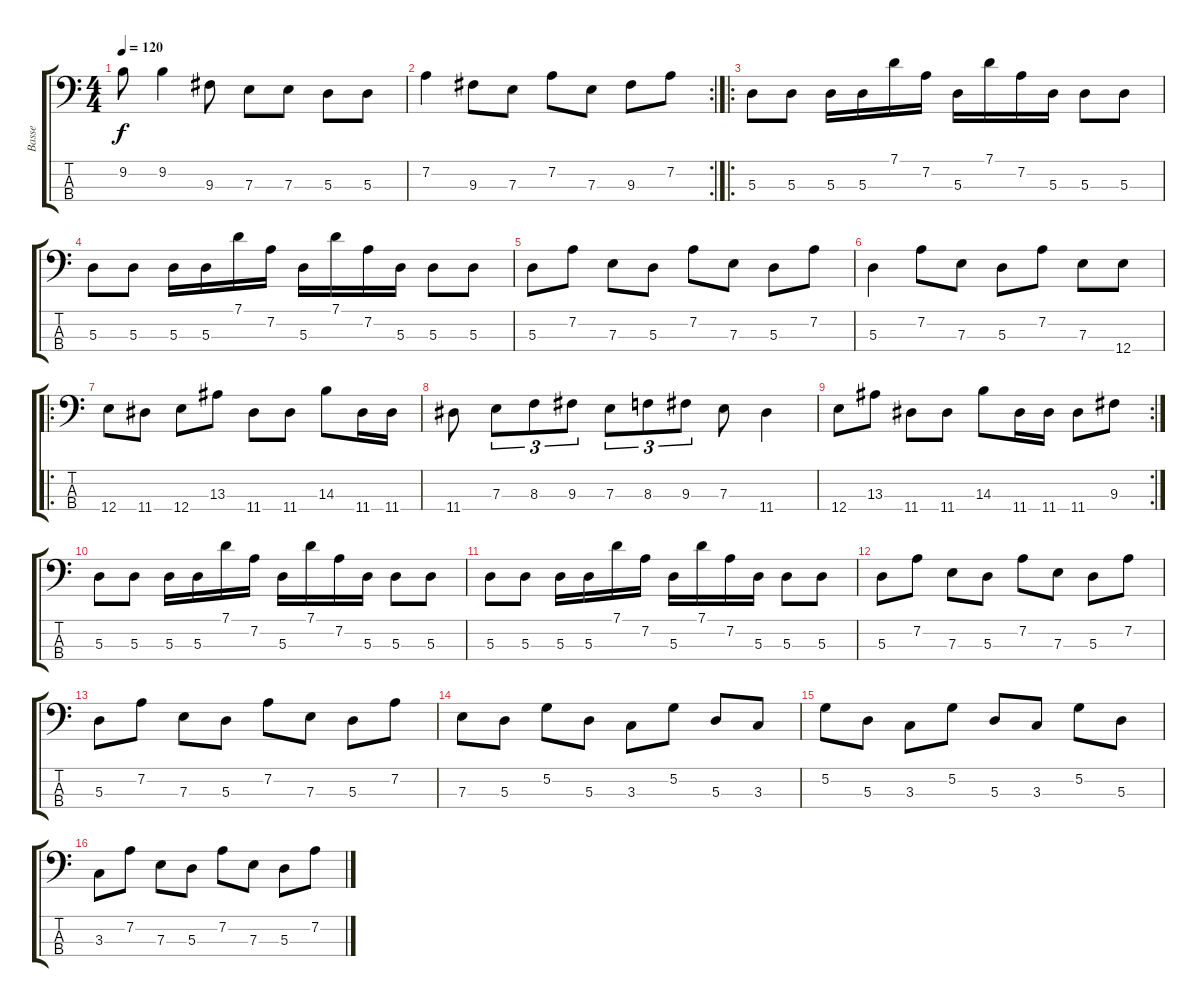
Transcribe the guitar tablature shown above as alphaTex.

\track ("Basse" "Basse") {instrument electricbassfinger}
\staff {score tabs}
\tuning (G2 D2 A1 E1) {hide}
\ts (4 4)
\tempo 120
\clef f4
\ks c
9.2.8{dy f instrument electricbassfinger} 9.2.4 9.3.8 7.3.8 7.3.8 5.3.8 5.3.8 |
\rc 2
7.2.4 9.3.8 7.3.8 7.2.8 7.3.8 9.3.8 7.2.8 |
\ro
5.3.8 5.3.8 5.3.16 5.3.16 7.1.16 7.2.16 5.3.16 7.1.16 7.2.16 5.3.16 5.3.8 5.3.8 |
5.3.8 5.3.8 5.3.16 5.3.16 7.1.16 7.2.16 5.3.16 7.1.16 7.2.16 5.3.16 5.3.8 5.3.8 |
5.3.8 7.2.8 7.3.8 5.3.8 7.2.8 7.3.8 5.3.8 7.2.8 |
5.3.4 7.2.8 7.3.8 5.3.8 7.2.8 7.3.8 12.4.8 |
\ro
12.4.8 11.4.8 12.4.8 13.3.8 11.4.8 11.4.8 14.3.8 11.4.16 11.4.16 |
11.4.8 7.3.8{tu (3 2)} 8.3.8{tu (3 2)} 9.3.8{tu (3 2)} 7.3.8{tu (3 2)} 8.3.8{tu (3 2)} 9.3.8{tu (3 2)} 7.3.8 11.4.4 |
\rc 2
12.4.8 13.3.8 11.4.8 11.4.8 14.3.8 11.4.16 11.4.16 11.4.8 9.3.8 |
5.3.8 5.3.8 5.3.16 5.3.16 7.1.16 7.2.16 5.3.16 7.1.16 7.2.16 5.3.16 5.3.8 5.3.8 |
5.3.8 5.3.8 5.3.16 5.3.16 7.1.16 7.2.16 5.3.16 7.1.16 7.2.16 5.3.16 5.3.8 5.3.8 |
5.3.8 7.2.8 7.3.8 5.3.8 7.2.8 7.3.8 5.3.8 7.2.8 |
5.3.8 7.2.8 7.3.8 5.3.8 7.2.8 7.3.8 5.3.8 7.2.8 |
7.3.8 5.3.8 5.2.8 5.3.8 3.3.8 5.2.8 5.3.8 3.3.8 |
5.2.8 5.3.8 3.3.8 5.2.8 5.3.8 3.3.8 5.2.8 5.3.8 |
3.3.8 7.2.8 7.3.8 5.3.8 7.2.8 7.3.8 5.3.8 7.2.8
